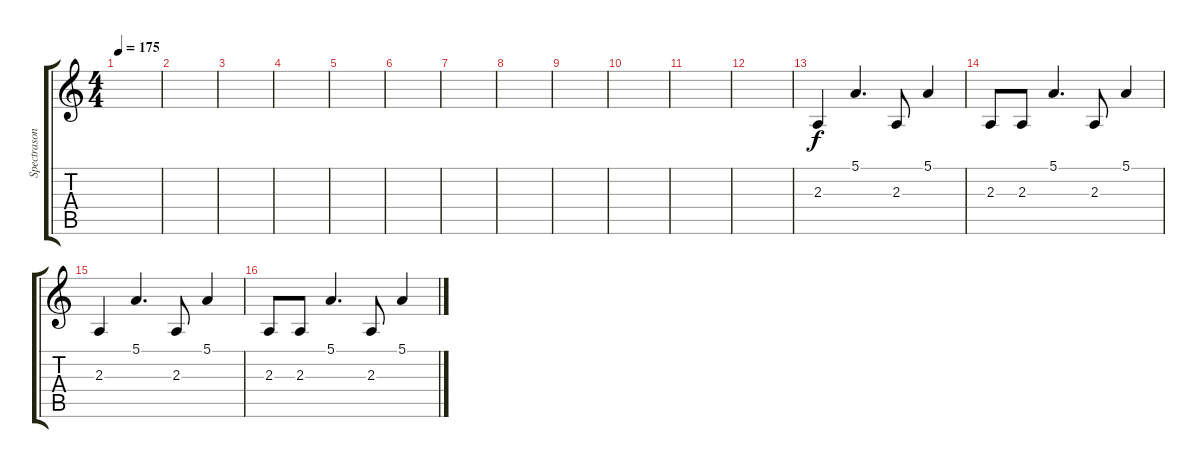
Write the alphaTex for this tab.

\track ("Spectrasonics Omnisphere" "Spectrason") {instrument synthdrum}
\staff {score tabs}
\tuning (E4 B3 G3 D3 A2 E2) {hide}
\ts (4 4)
\tempo 175
\clef g2
\ks c
|
|
|
|
|
|
|
|
|
|
|
|
2.3.4 5.1.4{d} 2.3.8 5.1.4 |
2.3.8 2.3.8 5.1.4{d} 2.3.8 5.1.4 |
2.3.4 5.1.4{d} 2.3.8 5.1.4 |
2.3.8 2.3.8 5.1.4{d} 2.3.8 5.1.4
